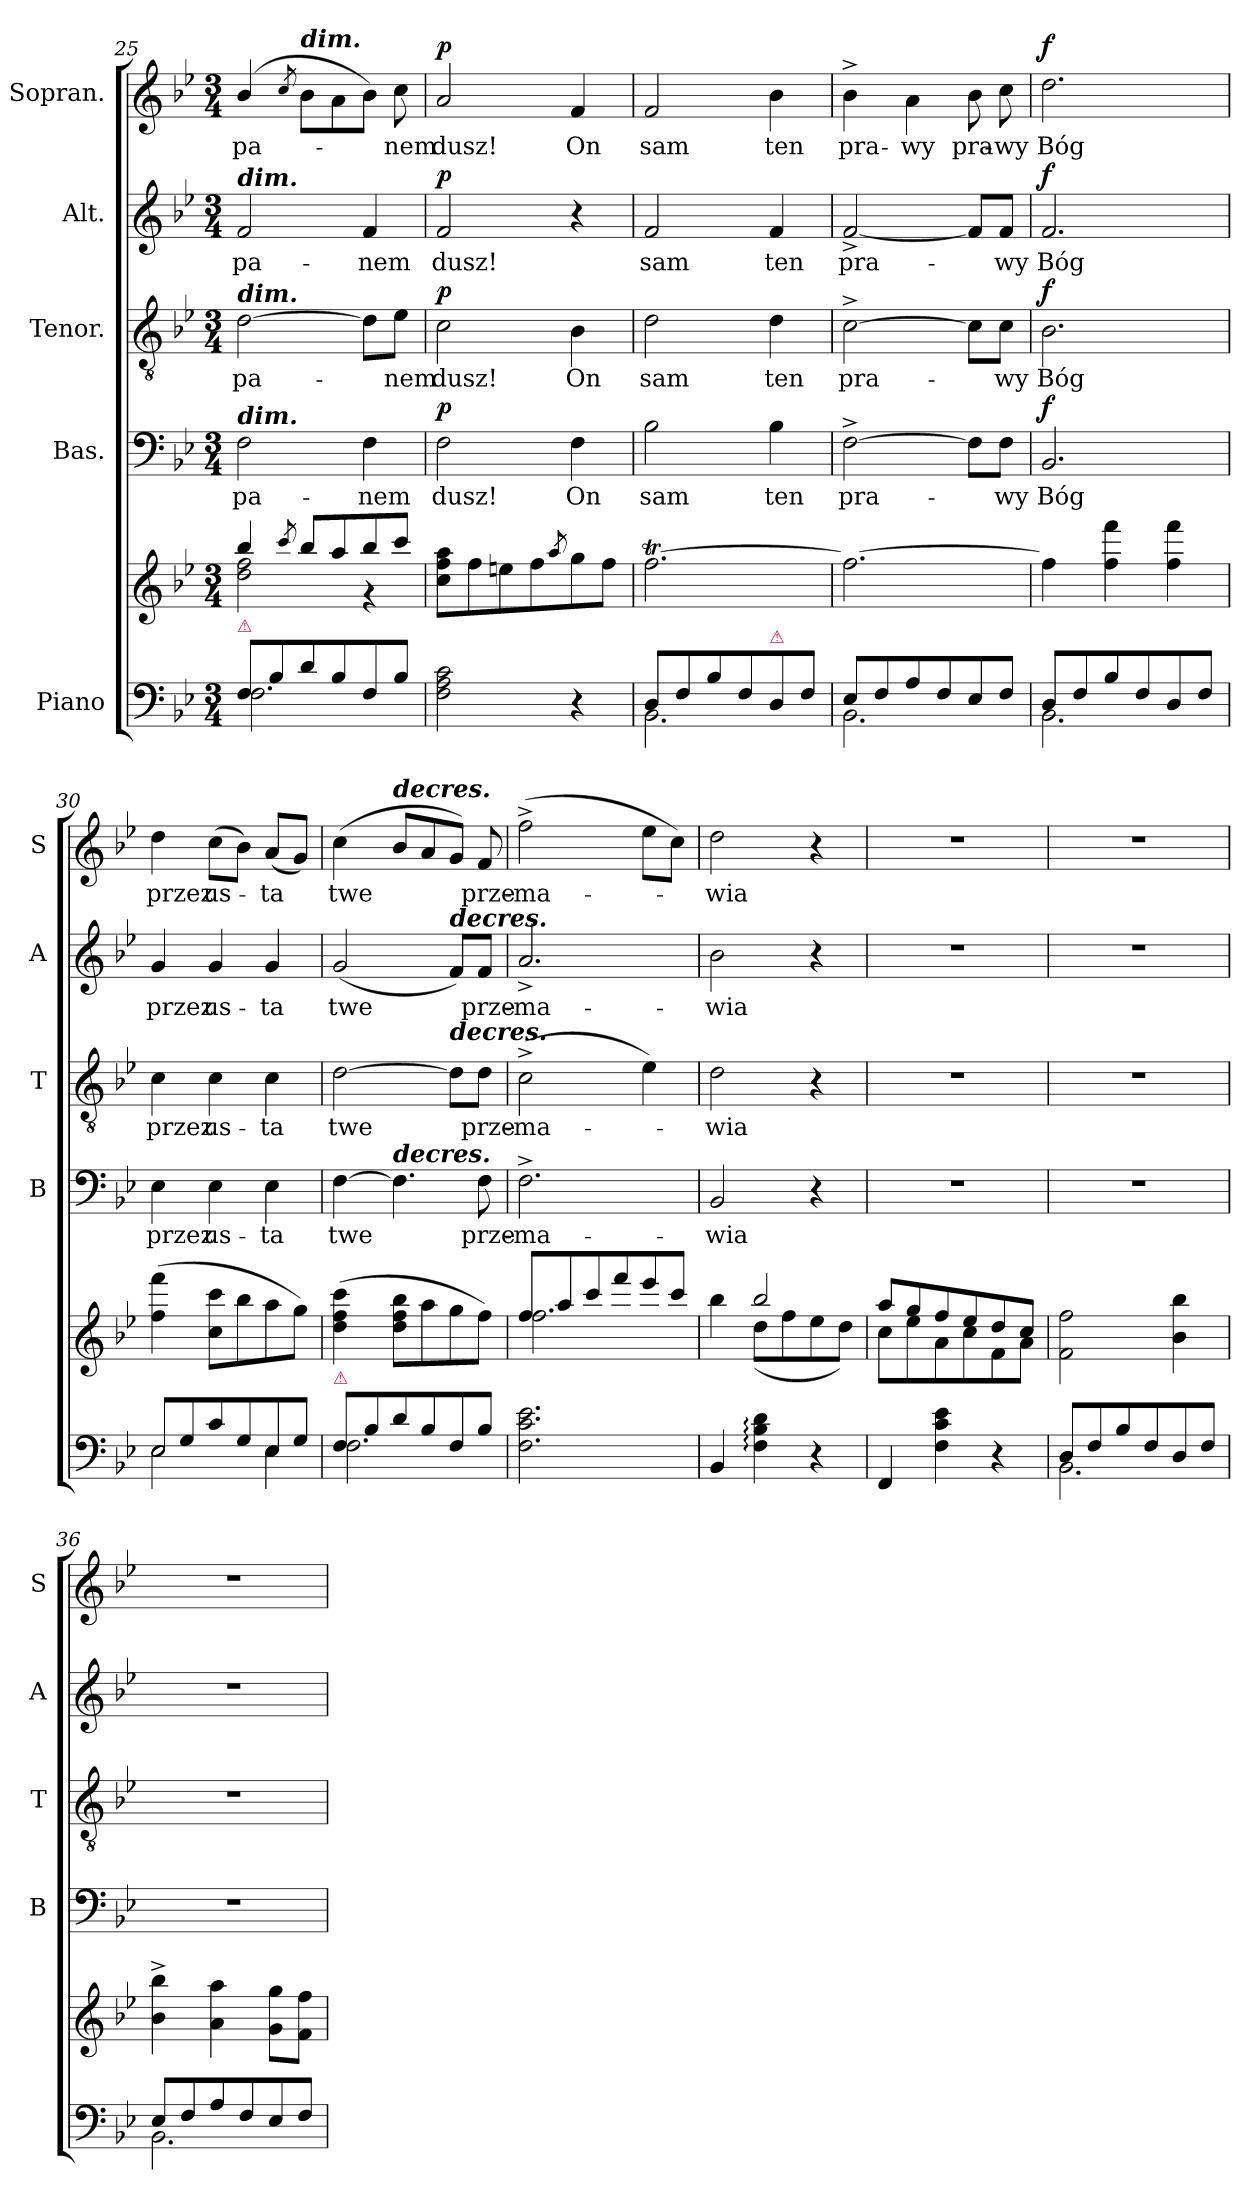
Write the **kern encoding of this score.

**kern	**kern	**kern	**text	**dynam	**kern	**text	**dynam	**kern	**text	**dynam	**kern	**text	**dynam
*part5	*part5	*part4	*part4	*part4	*part3	*part3	*part3	*part2	*part2	*part2	*part1	*part1	*part1
*staff6	*staff5	*staff4	*staff4	*staff4	*staff3	*staff3	*staff3	*staff2	*staff2	*staff2	*staff1	*staff1	*staff1
*I"Piano	*	*I"Bas.	*	*	*I"Tenor.	*	*	*I"Alt.	*	*	*I"Sopran.	*	*
*	*	*I'B	*	*	*I'T	*	*	*I'A	*	*	*I'S	*	*
*clefF4	*clefG2	*clefF4	*	*	*clefGv2	*	*	*clefG2	*	*	*clefG2	*	*
*k[b-e-]	*k[b-e-]	*k[b-e-]	*	*	*k[b-e-]	*	*	*k[b-e-]	*	*	*k[b-e-]	*	*
*B-:	*B-:	*B-:	*	*	*B-:	*	*	*B-:	*	*	*B-:	*	*
*M3/4	*M3/4	*M3/4	*	*	*M3/4	*	*	*M3/4	*	*	*M3/4	*	*
=25	=25	=25	=25	=25	=25	=25	=25	=25	=25	=25	=25	=25	=25
*^	*^	*	*	*	*	*	*	*	*	*	*	*	*
!	!	!	!	!	!	!	!	!	!	!LO:TX:a:Bi:t=dim.	!	!	!	!	!
!	!	!	!	!	!	!	!LO:TX:a:Bi:t=dim.	!	!	!	!	!	!	!	!
!	!	!	!	!LO:TX:a:Bi:t=dim.	!	!	!	!	!	!	!	!	!	!	!
!LO:TX:a:color=crimson:t=⚠	!	!	!	!	!	!	!	!	!	!	!	!	!	!	!
8F/L	2.F\	4bb-/	2dd\ 2ff\	2F\	pa-	.	[2d\	pa-	.	2f/	pa-	.	(4b-/	pa-	.
8B-/	.	.	.	.	.	.	.	.	.	.	.	.	.	.	.
.	.	8qccc/	.	.	.	.	.	.	.	.	.	.	8qcc/	.	.
!	!	!	!	!	!	!	!	!	!	!	!	!	!LO:TX:a:Bi:t=dim.	!	!
8d/	.	8bb-/L	.	.	.	.	.	.	.	.	.	.	8b-\L	.	.
8B-/	.	8aa/	.	.	.	.	.	.	.	.	.	.	8a\	.	.
8F/	.	8bb-/	4r	4F\	-nem	.	8d\L]	.	.	4f/	-nem	.	8b-\J)	.	.
8B-/J	.	8ccc/J	.	.	.	.	8e-\J	-nem	.	.	.	.	8cc\	-nem	.
*v	*v	*	*	*	*	*	*	*	*	*	*	*	*	*	*
*	*v	*v	*	*	*	*	*	*	*	*	*	*	*	*
=26	=26	=26	=26	=26	=26	=26	=26	=26	=26	=26	=26	=26	=26
!	!	!	!	!LO:DY:a	!	!	!LO:DY:a	!	!	!LO:DY:a	!	!	!LO:DY:a
2F\ 2A\ 2c\	8cc\ 8ff\ 8aa\L	2F\	dusz!	p	2c\	dusz!	p	2f/	dusz!	p	2a/	dusz!	p
.	8ff\	.	.	.	.	.	.	.	.	.	.	.	.
.	8een\	.	.	.	.	.	.	.	.	.	.	.	.
.	8ff\	.	.	.	.	.	.	.	.	.	.	.	.
.	8qaa/	.	.	.	.	.	.	.	.	.	.	.	.
4r	8gg\	4F\	On	.	4B-\	On	.	4r	.	.	4f/	On	.
.	8ff\J	.	.	.	.	.	.	.	.	.	.	.	.
=27	=27	=27	=27	=27	=27	=27	=27	=27	=27	=27	=27	=27	=27
*^	*	*	*	*	*	*	*	*	*	*	*	*	*
8D/L	2.BB-\	[2.ffT\	2B-\	sam	.	2d\	sam	.	2f/	sam	.	2f/	sam	.
8F/	.	.	.	.	.	.	.	.	.	.	.	.	.	.
8B-/	.	.	.	.	.	.	.	.	.	.	.	.	.	.
8F/	.	.	.	.	.	.	.	.	.	.	.	.	.	.
!LO:TX:a:Bi:color=crimson:t=⚠	!	!	!	!	!	!	!	!	!	!	!	!	!	!
8D/	.	.	4B-\	ten	.	4d\	ten	.	4f/	ten	.	4b-\	ten	.
8F/J	.	.	.	.	.	.	.	.	.	.	.	.	.	.
=28	=28	=28	=28	=28	=28	=28	=28	=28	=28	=28	=28	=28	=28	=28
8E-/L	2.BB-\	2.ff\_	[2F^>\	pra-	.	[2c^>\	pra-	.	[2f^>/	pra-	.	4b-^>\	pra-	.
8F/	.	.	.	.	.	.	.	.	.	.	.	.	.	.
8A/	.	.	.	.	.	.	.	.	.	.	.	4a\	-wy	.
8F/	.	.	.	.	.	.	.	.	.	.	.	.	.	.
8E-/	.	.	8F\L]	.	.	8c\L]	.	.	8f/L]	.	.	8b-\	pra-	.
8F/J	.	.	8F\J	-wy	.	8c\J	-wy	.	8f/J	-wy	.	8cc\	-wy	.
=29	=29	=29	=29	=29	=29	=29	=29	=29	=29	=29	=29	=29	=29	=29
!	!	!	!	!	!LO:DY:a	!	!	!LO:DY:a	!	!	!LO:DY:a	!	!	!LO:DY:a
8D/L	2.BB-\	4ffTTT\]	2.BB-/	Bóg	f	2.B-\	Bóg	f	2.f/	Bóg	f	2.dd\	Bóg	f
8F/	.	.	.	.	.	.	.	.	.	.	.	.	.	.
8B-/	.	4ff\ 4fff\	.	.	.	.	.	.	.	.	.	.	.	.
8F/	.	.	.	.	.	.	.	.	.	.	.	.	.	.
8D/	.	4ff\ 4fff\	.	.	.	.	.	.	.	.	.	.	.	.
8F/J	.	.	.	.	.	.	.	.	.	.	.	.	.	.
=30	=30	=30	=30	=30	=30	=30	=30	=30	=30	=30	=30	=30	=30	=30
!LO:N:vis=2	!	!	!	!	!	!	!	!	!	!	!	!	!	!
8E-/	2E-\	(4ff\ 4fff\	4E-\	przez	.	4c\	przez	.	4g/	przez	.	4dd\	przez	.
8G/	.	.	.	.	.	.	.	.	.	.	.	.	.	.
8c/	.	8cc\ 8ccc\L	4E-\	us-	.	4c\	us-	.	4g/	us-	.	(8cc\L	us-	.
8G/	.	8bb-\	.	.	.	.	.	.	.	.	.	8b-\J)	.	.
8E-/	4E-\	8aa\	4E-\	-ta	.	4c\	-ta	.	4g/	-ta	.	(8a/L	-ta	.
8G/J	.	8gg\J)	.	.	.	.	.	.	.	.	.	8g/J)	.	.
=31	=31	=31	=31	=31	=31	=31	=31	=31	=31	=31	=31	=31	=31	=31
!LO:TX:a:color=crimson:t=⚠	!	!	!	!	!	!	!	!	!	!	!	!	!	!
8F/L	2.F\	(4dd\ 4ff\ 4ccc\	[4F\	twe	.	[2d\	twe	.	(2g/	twe	.	(4cc\	twe	.
8B-/	.	.	.	.	.	.	.	.	.	.	.	.	.	.
!	!	!	!	!	!	!	!	!	!	!	!	!LO:TX:a:Bi:t=decres.	!	!
!	!	!	!LO:TX:a:Bi:t=decres.	!	!	!	!	!	!	!	!	!	!	!
8d/	.	8dd\ 8ff\ 8bb-\L	4.F\]	.	.	.	.	.	.	.	.	8b-/L	.	.
8B-/	.	8aa\	.	.	.	.	.	.	.	.	.	8a/	.	.
!	!	!	!	!	!	!	!	!	!LO:TX:a:Bi:t=decres.	!	!	!	!	!
!	!	!	!	!	!	!LO:TX:a:Bi:t=decres.	!	!	!	!	!	!	!	!
8F/	.	8gg\	.	.	.	8d\L]	.	.	8f/L)	.	.	8g/J)	.	.
8B-/J	.	8ff\J)	8F\	prze-	.	8d\J	prze-	.	8f/J	prze-	.	8f/	prze-	.
*v	*v	*	*	*	*	*	*	*	*	*	*	*	*	*
=32	=32	=32	=32	=32	=32	=32	=32	=32	=32	=32	=32	=32	=32
*	*^	*	*	*	*	*	*	*	*	*	*	*	*
2.F\ 2.c\ 2.e-\	8ff/L	2.ff\	2.F^>\	-ma-	.	(2c^>\	-ma-	.	2.a^>/	-ma-	.	(2ff^>\	-ma-	.
.	8aa/	.	.	.	.	.	.	.	.	.	.	.	.	.
.	8ccc/	.	.	.	.	.	.	.	.	.	.	.	.	.
.	8fff/	.	.	.	.	.	.	.	.	.	.	.	.	.
.	8eee-/	.	.	.	.	4e-\)	.	.	.	.	.	8ee-\L	.	.
.	8ccc/J	.	.	.	.	.	.	.	.	.	.	8cc\J)	.	.
=33	=33	=33	=33	=33	=33	=33	=33	=33	=33	=33	=33	=33	=33	=33
4BB-/	4ryy	4bb-\	2BB-/	-wia	.	2d\	-wia	.	2b-\	-wia	.	2dd\	-wia	.
4F:\ 4B-:\ 4d:\	2bb-/	(8dd\L	.	.	.	.	.	.	.	.	.	.	.	.
.	.	8ff\	.	.	.	.	.	.	.	.	.	.	.	.
4r	.	8ee-\	4r	.	.	4r	.	.	4r	.	.	4r	.	.
.	.	8dd\J)	.	.	.	.	.	.	.	.	.	.	.	.
=34	=34	=34	=34	=34	=34	=34	=34	=34	=34	=34	=34	=34	=34	=34
4FF/	8aa/L	8cc\L	2.r	.	.	2.r	.	.	2.r	.	.	2.r	.	.
.	8gg/	8ee-\	.	.	.	.	.	.	.	.	.	.	.	.
4F\ 4c\ 4e-\	8ff/	8a\	.	.	.	.	.	.	.	.	.	.	.	.
.	8ee-/	8cc\	.	.	.	.	.	.	.	.	.	.	.	.
4r	8dd/	8f\	.	.	.	.	.	.	.	.	.	.	.	.
.	8cc/J	8a\J	.	.	.	.	.	.	.	.	.	.	.	.
*	*v	*v	*	*	*	*	*	*	*	*	*	*	*	*
=35	=35	=35	=35	=35	=35	=35	=35	=35	=35	=35	=35	=35	=35
*^	*	*	*	*	*	*	*	*	*	*	*	*	*
8D/L	2.BB-\	2f\ 2ff\	2.r	.	.	2.r	.	.	2.r	.	.	2.r	.	.
8F/	.	.	.	.	.	.	.	.	.	.	.	.	.	.
8B-/	.	.	.	.	.	.	.	.	.	.	.	.	.	.
8F/	.	.	.	.	.	.	.	.	.	.	.	.	.	.
8D/	.	4b-\ 4bb-\	.	.	.	.	.	.	.	.	.	.	.	.
8F/J	.	.	.	.	.	.	.	.	.	.	.	.	.	.
=36	=36	=36	=36	=36	=36	=36	=36	=36	=36	=36	=36	=36	=36	=36
8E-/L	2.BB-\	4b-^\ 4bb-^\	2.r	.	.	2.r	.	.	2.r	.	.	2.r	.	.
8F/	.	.	.	.	.	.	.	.	.	.	.	.	.	.
8A/	.	4a\ 4aa\	.	.	.	.	.	.	.	.	.	.	.	.
8F/	.	.	.	.	.	.	.	.	.	.	.	.	.	.
8E-/	.	8g\ 8gg\L	.	.	.	.	.	.	.	.	.	.	.	.
8F/J	.	8f\ 8ff\J	.	.	.	.	.	.	.	.	.	.	.	.
*v	*v	*	*	*	*	*	*	*	*	*	*	*	*	*
=	=	=	=	=	=	=	=	=	=	=	=	=	=
*-	*-	*-	*-	*-	*-	*-	*-	*-	*-	*-	*-	*-	*-
